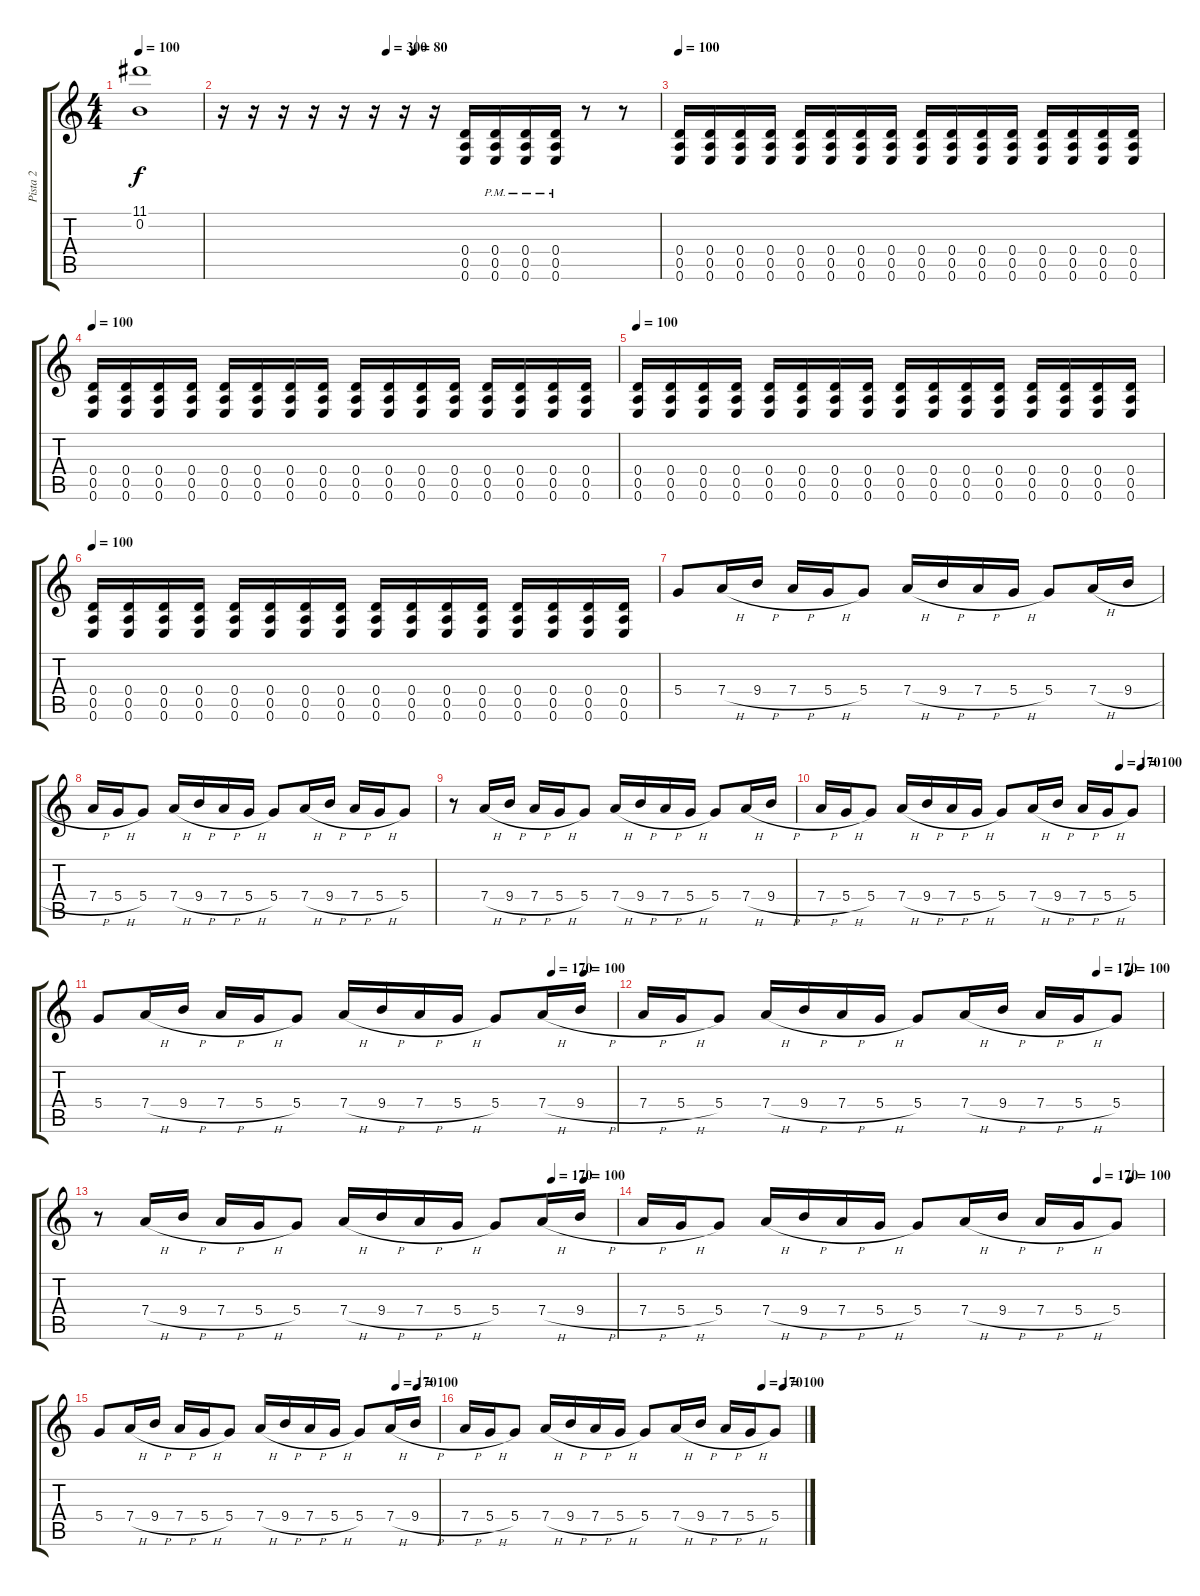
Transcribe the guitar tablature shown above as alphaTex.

\track ("Pista 2" "Pista 2") {instrument distortionguitar}
\staff {score tabs}
\tuning (E4 B3 G3 D3 A2 E2) {hide}
\ts (4 4)
\tempo 100
\clef g2
\ks c
(11.1{t} 0.2).1{dy f} |
\tempo (300 0.375)
\tempo (80 0.4375)
r.16{volume 10} r.16 r.16 r.16 r.16 r.16 r.16 r.16 (0.4 0.5 0.6).16 (0.4{pm} 0.5{pm} 0.6{pm}).16 (0.4{pm} 0.5{pm} 0.6{pm}).16 (0.4{pm} 0.5{pm} 0.6{pm}).16 r.8 r.8 |
\tempo 100
(0.4 0.5 0.6).16 (0.4 0.5 0.6).16 (0.4 0.5 0.6).16 (0.4 0.5 0.6).16 (0.4 0.5 0.6).16 (0.4 0.5 0.6).16 (0.4 0.5 0.6).16 (0.4 0.5 0.6).16 (0.4 0.5 0.6).16 (0.4 0.5 0.6).16 (0.4 0.5 0.6).16 (0.4 0.5 0.6).16 (0.4 0.5 0.6).16 (0.4 0.5 0.6).16 (0.4 0.5 0.6).16 (0.4 0.5 0.6).16 |
\tempo 100
(0.4 0.5 0.6).16 (0.4 0.5 0.6).16 (0.4 0.5 0.6).16 (0.4 0.5 0.6).16 (0.4 0.5 0.6).16 (0.4 0.5 0.6).16 (0.4 0.5 0.6).16 (0.4 0.5 0.6).16 (0.4 0.5 0.6).16 (0.4 0.5 0.6).16 (0.4 0.5 0.6).16 (0.4 0.5 0.6).16 (0.4 0.5 0.6).16 (0.4 0.5 0.6).16 (0.4 0.5 0.6).16 (0.4 0.5 0.6).16 |
\tempo 100
(0.4 0.5 0.6).16 (0.4 0.5 0.6).16 (0.4 0.5 0.6).16 (0.4 0.5 0.6).16 (0.4 0.5 0.6).16 (0.4 0.5 0.6).16 (0.4 0.5 0.6).16 (0.4 0.5 0.6).16 (0.4 0.5 0.6).16 (0.4 0.5 0.6).16 (0.4 0.5 0.6).16 (0.4 0.5 0.6).16 (0.4 0.5 0.6).16 (0.4 0.5 0.6).16 (0.4 0.5 0.6).16 (0.4 0.5 0.6).16 |
\tempo 100
(0.4 0.5 0.6).16 (0.4 0.5 0.6).16 (0.4 0.5 0.6).16 (0.4 0.5 0.6).16 (0.4 0.5 0.6).16 (0.4 0.5 0.6).16 (0.4 0.5 0.6).16 (0.4 0.5 0.6).16 (0.4 0.5 0.6).16 (0.4 0.5 0.6).16 (0.4 0.5 0.6).16 (0.4 0.5 0.6).16 (0.4 0.5 0.6).16 (0.4 0.5 0.6).16 (0.4 0.5 0.6).16 (0.4 0.5 0.6).16 |
5.4.8{volume 8} 7.4{h}.16 9.4{h}.16 7.4{h}.16 5.4{h}.16 5.4.8 7.4{h}.16 9.4{h}.16 7.4{h}.16 5.4{h}.16 5.4.8 7.4{h}.16 9.4{h}.16 |
7.4{h}.16 5.4{h}.16 5.4.8 7.4{h}.16 9.4{h}.16 7.4{h}.16 5.4{h}.16 5.4.8 7.4{h}.16 9.4{h}.16 7.4{h}.16 5.4{h}.16 5.4.8 |
r.8 7.4{h}.16 9.4{h}.16 7.4{h}.16 5.4{h}.16 5.4.8 7.4{h}.16 9.4{h}.16 7.4{h}.16 5.4{h}.16 5.4.8 7.4{h}.16 9.4{h}.16 |
\tempo (170 0.875)
\tempo (100 0.9375)
7.4{h}.16 5.4{h}.16 5.4.8 7.4{h}.16 9.4{h}.16 7.4{h}.16 5.4{h}.16 5.4.8 7.4{h}.16 9.4{h}.16 7.4{h}.16 5.4{h}.16 5.4.8 |
\tempo (170 0.875)
\tempo (100 0.9375)
5.4.8{volume 8} 7.4{h}.16 9.4{h}.16 7.4{h}.16 5.4{h}.16 5.4.8 7.4{h}.16 9.4{h}.16 7.4{h}.16 5.4{h}.16 5.4.8 7.4{h}.16 9.4{h}.16 |
\tempo (170 0.875)
\tempo (100 0.9375)
7.4{h}.16 5.4{h}.16 5.4.8 7.4{h}.16 9.4{h}.16 7.4{h}.16 5.4{h}.16 5.4.8 7.4{h}.16 9.4{h}.16 7.4{h}.16 5.4{h}.16 5.4.8 |
\tempo (170 0.875)
\tempo (100 0.9375)
r.8 7.4{h}.16 9.4{h}.16 7.4{h}.16 5.4{h}.16 5.4.8 7.4{h}.16 9.4{h}.16 7.4{h}.16 5.4{h}.16 5.4.8 7.4{h}.16 9.4{h}.16 |
\tempo (170 0.875)
\tempo (100 0.9375)
7.4{h}.16 5.4{h}.16 5.4.8 7.4{h}.16 9.4{h}.16 7.4{h}.16 5.4{h}.16 5.4.8 7.4{h}.16 9.4{h}.16 7.4{h}.16 5.4{h}.16 5.4.8 |
\tempo (170 0.875)
\tempo (100 0.9375)
5.4.8{volume 8} 7.4{h}.16 9.4{h}.16 7.4{h}.16 5.4{h}.16 5.4.8 7.4{h}.16 9.4{h}.16 7.4{h}.16 5.4{h}.16 5.4.8 7.4{h}.16 9.4{h}.16 |
\tempo (170 0.875)
\tempo (100 0.9375)
7.4{h}.16 5.4{h}.16 5.4.8 7.4{h}.16 9.4{h}.16 7.4{h}.16 5.4{h}.16 5.4.8 7.4{h}.16 9.4{h}.16 7.4{h}.16 5.4{h}.16 5.4.8
